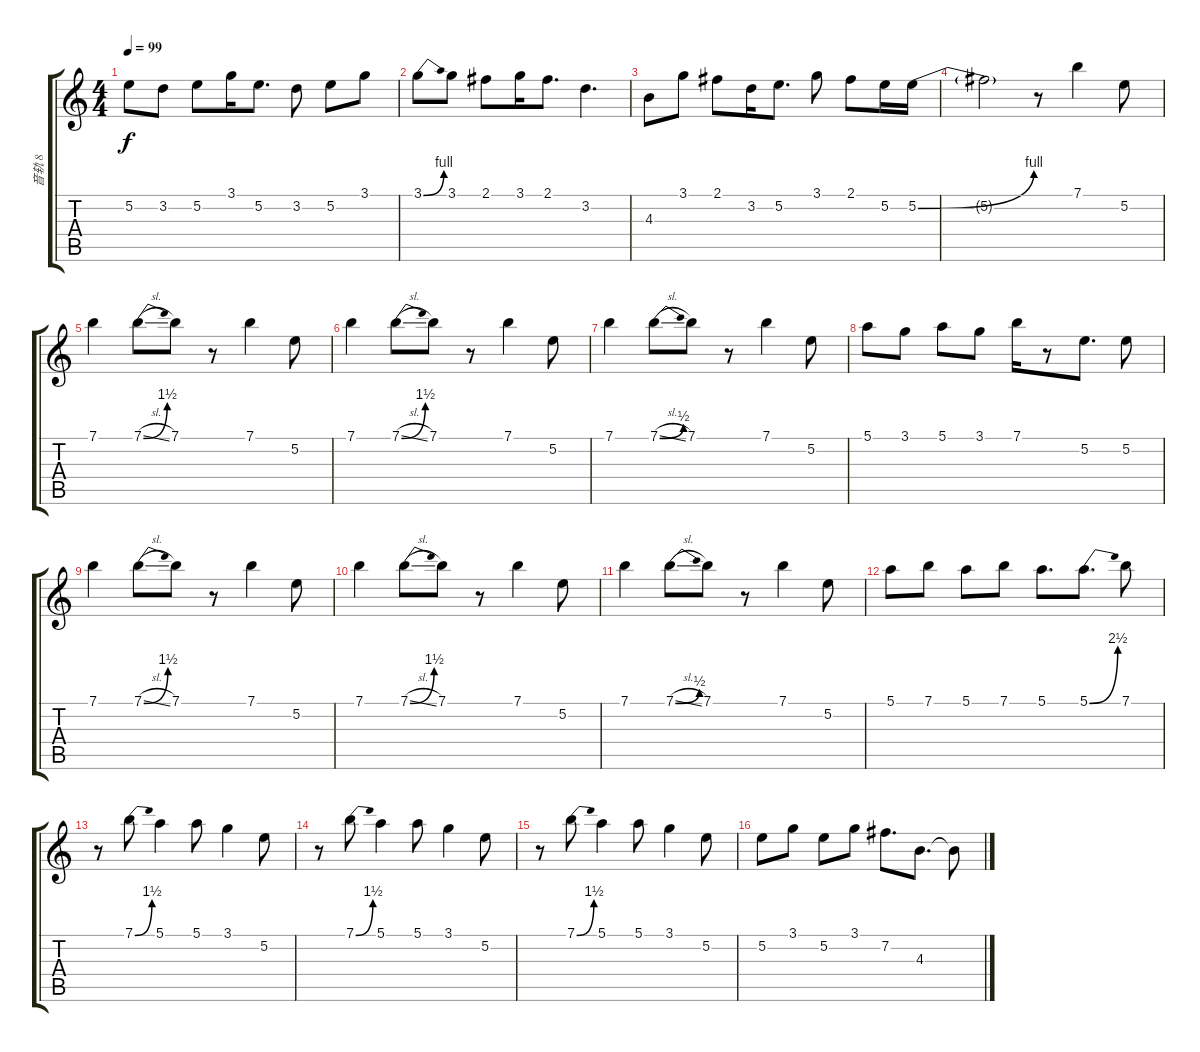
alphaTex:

\track ("音轨 8" "音轨 8") {instrument overdrivenguitar}
\staff {score tabs}
\tuning (E4 B3 G3 D3 A2 E2) {hide}
\ts (4 4)
\tempo 99
\clef g2
\ks c
5.2.8{dy f} 3.2.8 5.2.8 3.1.16 5.2.8{d} 3.2.8 5.2.8 3.1.8 |
3.1{be (bend 0 0 60 4)}.8 3.1.8 2.1.8 3.1.16 2.1.8{d} 3.2.4{d} |
4.3.8 3.1.8 2.1.8 3.2.16 5.2.8{d} 3.1.8 2.1.8 5.2.16 5.2{be (bend 0 0 60 4)}.16 |
5.2{t}.2 r.8 7.1.4 5.2.8 |
7.1.4{volume 13 instrument overdrivenguitar} 7.1{be (bend 0 0 60 6) sl}.8 7.1.8 r.8 7.1.4 5.2.8 |
7.1.4 7.1{be (bend 0 0 60 6) sl}.8 7.1.8 r.8 7.1.4 5.2.8 |
7.1.4 7.1{be (bend 0 0 60 2) sl}.8 7.1.8 r.8 7.1.4 5.2.8 |
5.1.8 3.1.8 5.1.8 3.1.8 7.1.16 r.8 5.2.8{d} 5.2.8 |
7.1.4 7.1{be (bend 0 0 60 6) sl}.8 7.1.8 r.8 7.1.4 5.2.8 |
7.1.4 7.1{be (bend 0 0 60 6) sl}.8 7.1.8 r.8 7.1.4 5.2.8 |
7.1.4 7.1{be (bend 0 0 60 2) sl}.8 7.1.8 r.8 7.1.4 5.2.8 |
5.1.8 7.1.8 5.1.8 7.1.8 5.1.8{d} 5.1{be (bend 0 0 60 10)}.8{d} 7.1.8 |
r.8 7.1{be (bend 0 0 60 6)}.8 5.1.4 5.1.8 3.1.4 5.2.8 |
r.8 7.1{be (bend 0 0 60 6)}.8 5.1.4 5.1.8 3.1.4 5.2.8 |
r.8 7.1{be (bend 0 0 60 6)}.8 5.1.4 5.1.8 3.1.4 5.2.8 |
5.2.8 3.1.8 5.2.8 3.1.8 7.2.8{d} 4.3.8{d} 4.3{t}.8
